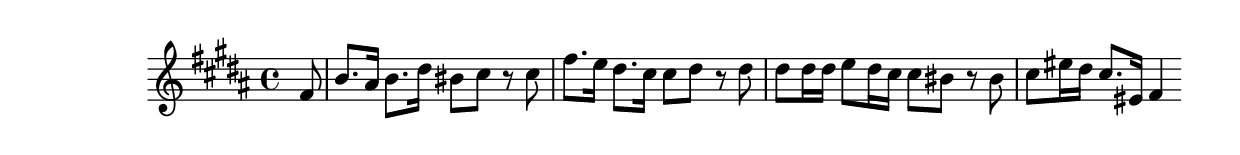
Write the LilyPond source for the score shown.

\version "2.19.49"
%{\header {
  title = "Der Neugierige"
  composer = "Franz Schubert"
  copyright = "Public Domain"
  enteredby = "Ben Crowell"
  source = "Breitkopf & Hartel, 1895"
}%}
\time 2/4
%{\tempo 8 = 110
%}
\score{{\key b\major
\relative fis' {
\partial 8  fis8 | b8. ais16 b8. dis16 | bis8 cis r cis | fis8. e16 dis8. cis16 | cis8 dis r dis |
        dis dis16 dis e8 dis16 cis16 | cis8 bis r bis | cis eis16 dis cis8. eis,16 | fis4

}
}}